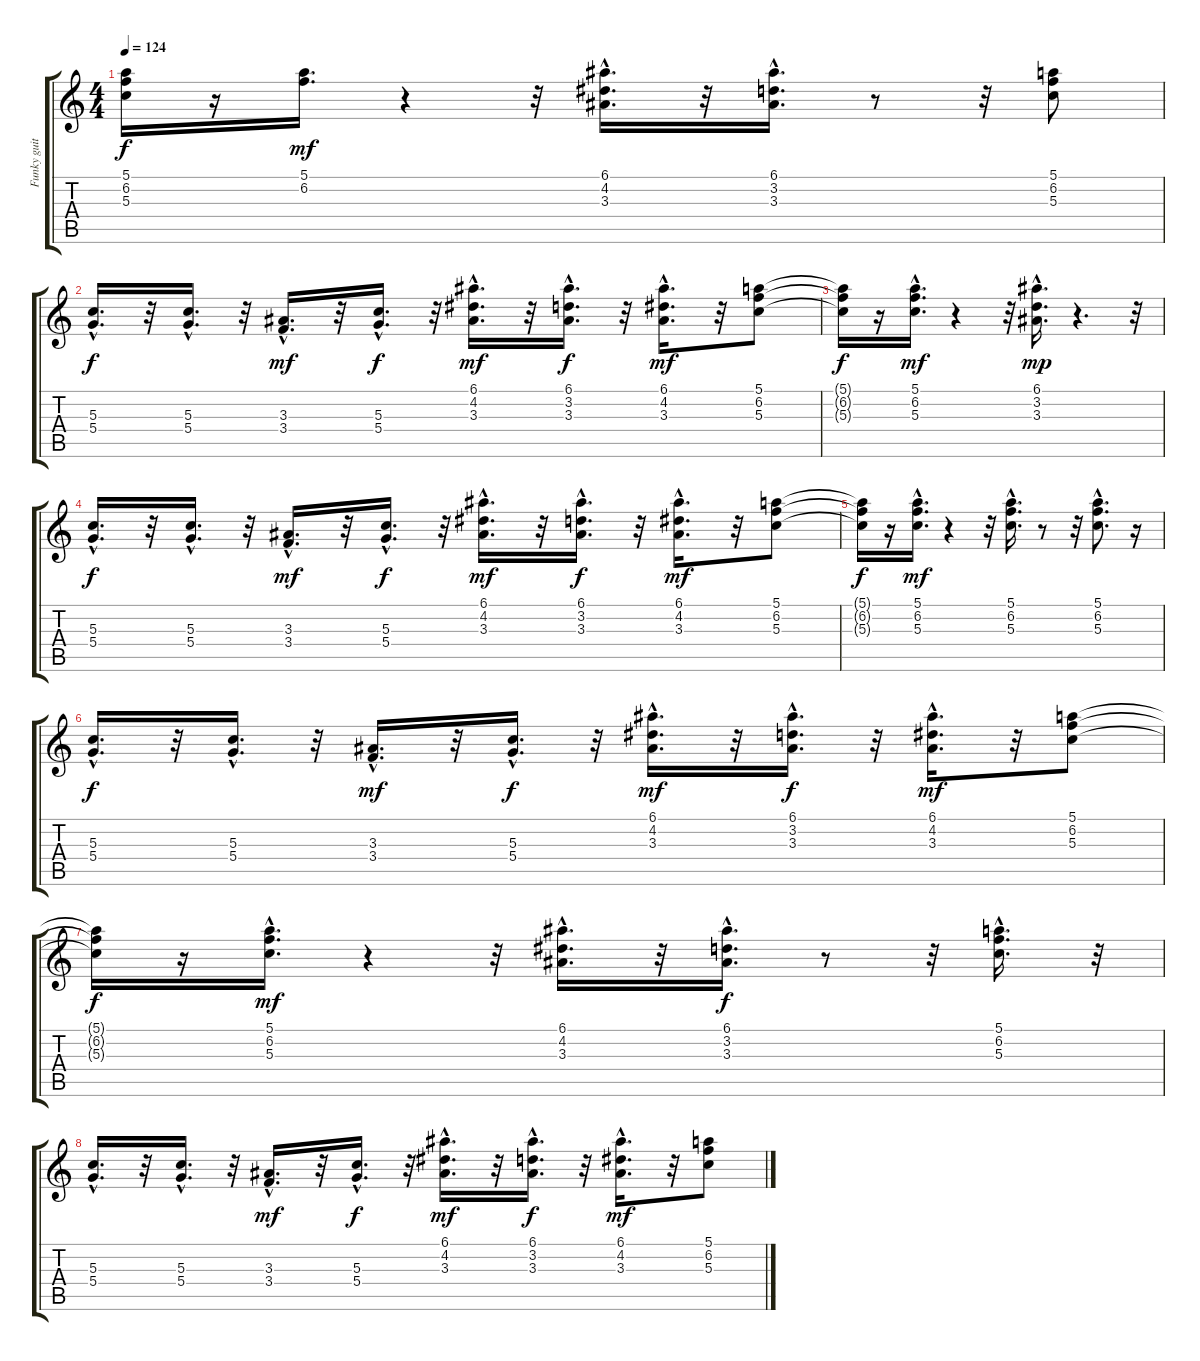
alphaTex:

\track ("Funky guitar" "Funky guit") {instrument electricguitarclean}
\staff {score tabs}
\tuning (E4 B3 G3 D3 A2 E2) {hide}
\ts (4 4)
\tempo 124
\clef g2
\ks c
(5.1{t} 6.2{t} 5.3{t}).16{dy f} r.16 (5.1 6.2).16{d dy mf} r.4 r.32 (6.1 4.2 3.3{hac}).16{d} r.32 (6.1 3.2{hac} 3.3).16{d} r.8 r.32 (5.1 6.2 5.3).8 |
(5.3{hac} 5.4{hac}).16{d dy f} r.32 (5.3{hac} 5.4{hac}).16{d} r.32 (3.3 3.4{hac}).16{d dy mf} r.32 (5.3{hac} 5.4{hac}).16{d dy f} r.32 (6.1{hac} 4.2 3.3{hac}).16{d dy mf} r.32 (6.1{hac} 3.2{hac} 3.3{hac}).16{d dy f} r.32 (6.1{hac} 4.2 3.3{hac}).16{d dy mf} r.32 (5.1 6.2 5.3).8 |
(5.1{t} 6.2{t} 5.3{t}).16{dy f} r.16 (5.1 6.2 5.3{hac}).16{d dy mf} r.4 r.32 (6.1 3.2{hac} 3.3{hac}).16{d dy mp} r.4{d} r.32 |
(5.3{hac} 5.4{hac}).16{d dy f} r.32 (5.3{hac} 5.4{hac}).16{d} r.32 (3.3 3.4{hac}).16{d dy mf} r.32 (5.3{hac} 5.4{hac}).16{d dy f} r.32 (6.1{hac} 4.2 3.3{hac}).16{d dy mf} r.32 (6.1{hac} 3.2{hac} 3.3{hac}).16{d dy f} r.32 (6.1{hac} 4.2 3.3{hac}).16{d dy mf} r.32 (5.1 6.2 5.3).8 |
(5.1{t} 6.2{t} 5.3{t}).16{dy f} r.16 (5.1 6.2 5.3{hac}).16{d dy mf} r.4 r.32 (5.1 6.2 5.3{hac}).16{d} r.8 r.32 (5.1 6.2 5.3{hac}).8{d} r.16 |
(5.3{hac} 5.4{hac}).16{d dy f} r.32 (5.3{hac} 5.4{hac}).16{d} r.32 (3.3 3.4{hac}).16{d dy mf} r.32 (5.3{hac} 5.4{hac}).16{d dy f} r.32 (6.1{hac} 4.2 3.3{hac}).16{d dy mf} r.32 (6.1{hac} 3.2{hac} 3.3{hac}).16{d dy f} r.32 (6.1{hac} 4.2 3.3{hac}).16{d dy mf} r.32 (5.1 6.2 5.3).8 |
(5.1{t} 6.2{t} 5.3{t}).16{dy f} r.16 (5.1{hac} 6.2 5.3{hac}).16{d dy mf} r.4 r.32 (6.1{hac} 4.2 3.3{hac}).16{d} r.32 (6.1{hac} 3.2{hac} 3.3{hac}).16{d dy f} r.8 r.32 (5.1{hac} 6.2{hac} 5.3{hac}).16{d} r.32 |
(5.3{hac} 5.4{hac}).16{d} r.32 (5.3{hac} 5.4{hac}).16{d} r.32 (3.3 3.4{hac}).16{d dy mf} r.32 (5.3{hac} 5.4{hac}).16{d dy f} r.32 (6.1{hac} 4.2 3.3{hac}).16{d dy mf} r.32 (6.1{hac} 3.2{hac} 3.3{hac}).16{d dy f} r.32 (6.1{hac} 4.2 3.3{hac}).16{d dy mf} r.32 (5.1 6.2 5.3).8
